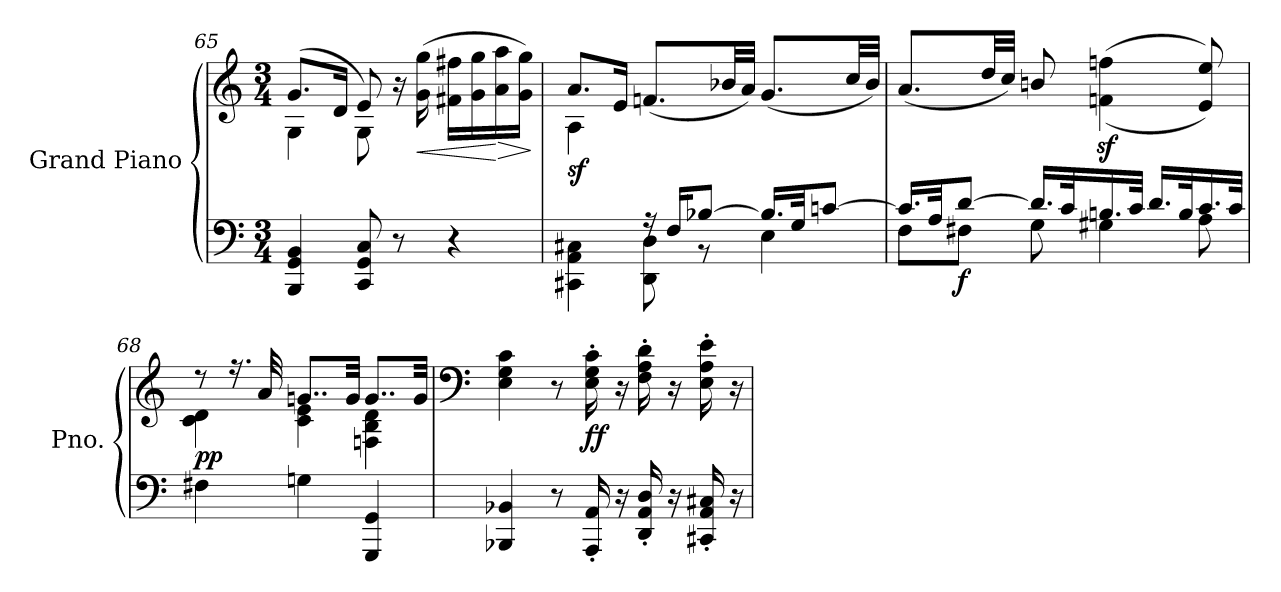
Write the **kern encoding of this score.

**kern	**kern	**dynam
*part1	*part1	*part1
*staff2	*staff1	*staff1/2
*I"Grand Piano	*	*
*I'Pno.	*	*
*clefF4	*clefG2	*
*k[]	*k[]	*
*M3/4	*M3/4	*
=65	=65	=65
*	*^	*
4BBB/ 4GG/ 4BB/	(8.g/L	4G\	.
.	16d/Jk	.	.
8CC/ 8GG/ 8C/	8e/)	8G\	.
8r	16r	4.ryy	.
!	!	!	!LO:HP:b
.	(16g\ 16gg\	.	<
4r	16f#X\ 16ff#X\LL	.	.
.	16g\ 16gg\	.	.
!	!	!	!LO:HP:n=1:b
.	16a\ 16aa\	.	[ >
.	16g\ 16gg\JJ)	.	.
*	*v	*v	*
.	.	]
!!LO:LB:g=z
=66	=66	=66
*^	*^	*
!	!	!	!	!LO:DY:b
4CC#X\ 4AA\ 4C#X\	4ryy	8.a/L	4A\	sf
.	.	16e/Jk	.	.
16rA	8DD\ 8D\	(8.fn/L	2ryy	.
16F/KL	.	.	.	.
[8B-X/J	8r	.	.	.
.	.	32b-X/LL	.	.
.	.	32a/JJJ)	.	.
16.B-/LL]	4E\	(8.g/L	.	.
32G/JK	.	.	.	.
[8cn/J	.	.	.	.
.	.	32cc/LL	.	.
.	.	32b-/JJJ)	.	.
*	*	*v	*v	*
=67	=67	=67	=67
16.c/LL]	8F\L	(8.a/L	.
32A/JK	.	.	.
!	!	!	!LO:DY:b=2
[8d/J	8F#X\J	.	f
.	.	32dd/LL	.
.	.	32cc/JJJ)	.
16.d/LL]	8G\	8bn/	.
32c/K	.	.	.
16.Bn/	4G#X\	(<(4fn\z> 4ffn\z>	.
32c/JJk	.	.	.
16.d/LL	.	.	.
32B/K	.	.	.
16.c/	8A\	8e/ 8ee/))	.
32c/JJk	.	.	.
*v	*v	*	*
=68	=68	=68
*	*^	*
!	!	!	!LO:DY:b
4F#X\	8r	4c\ 4d\	pp
.	16.r	.	.
.	32a/	.	.
4Gn\	8..gn/L	4c\ 4e\	.
.	32g/Jkk	.	.
4GGG/ 4GG/	8..g/L	4Fn\ 4B\ 4d\	.
.	32g/Jkk	.	.
*	*v	*v	*
!!LO:LB:g=z
=69	=69	=69
*	*clefF4	*
4BBB-X/ 4BB-X/	4E\ 4G\ 4c\	.
8r	8r	.
!	!	!LO:DY:b
16AAA/' 16AA/'	16E\' 16G\' 16c\'	ff
16r	16r	.
16DD/' 16AA/' 16D/'	16F\' 16A\' 16d\'	.
16r	16r	.
16CC#X/' 16AA/' 16C#X/'	16E\' 16A\' 16e\'	.
16r	16r	.
=	=	=
*-	*-	*-
